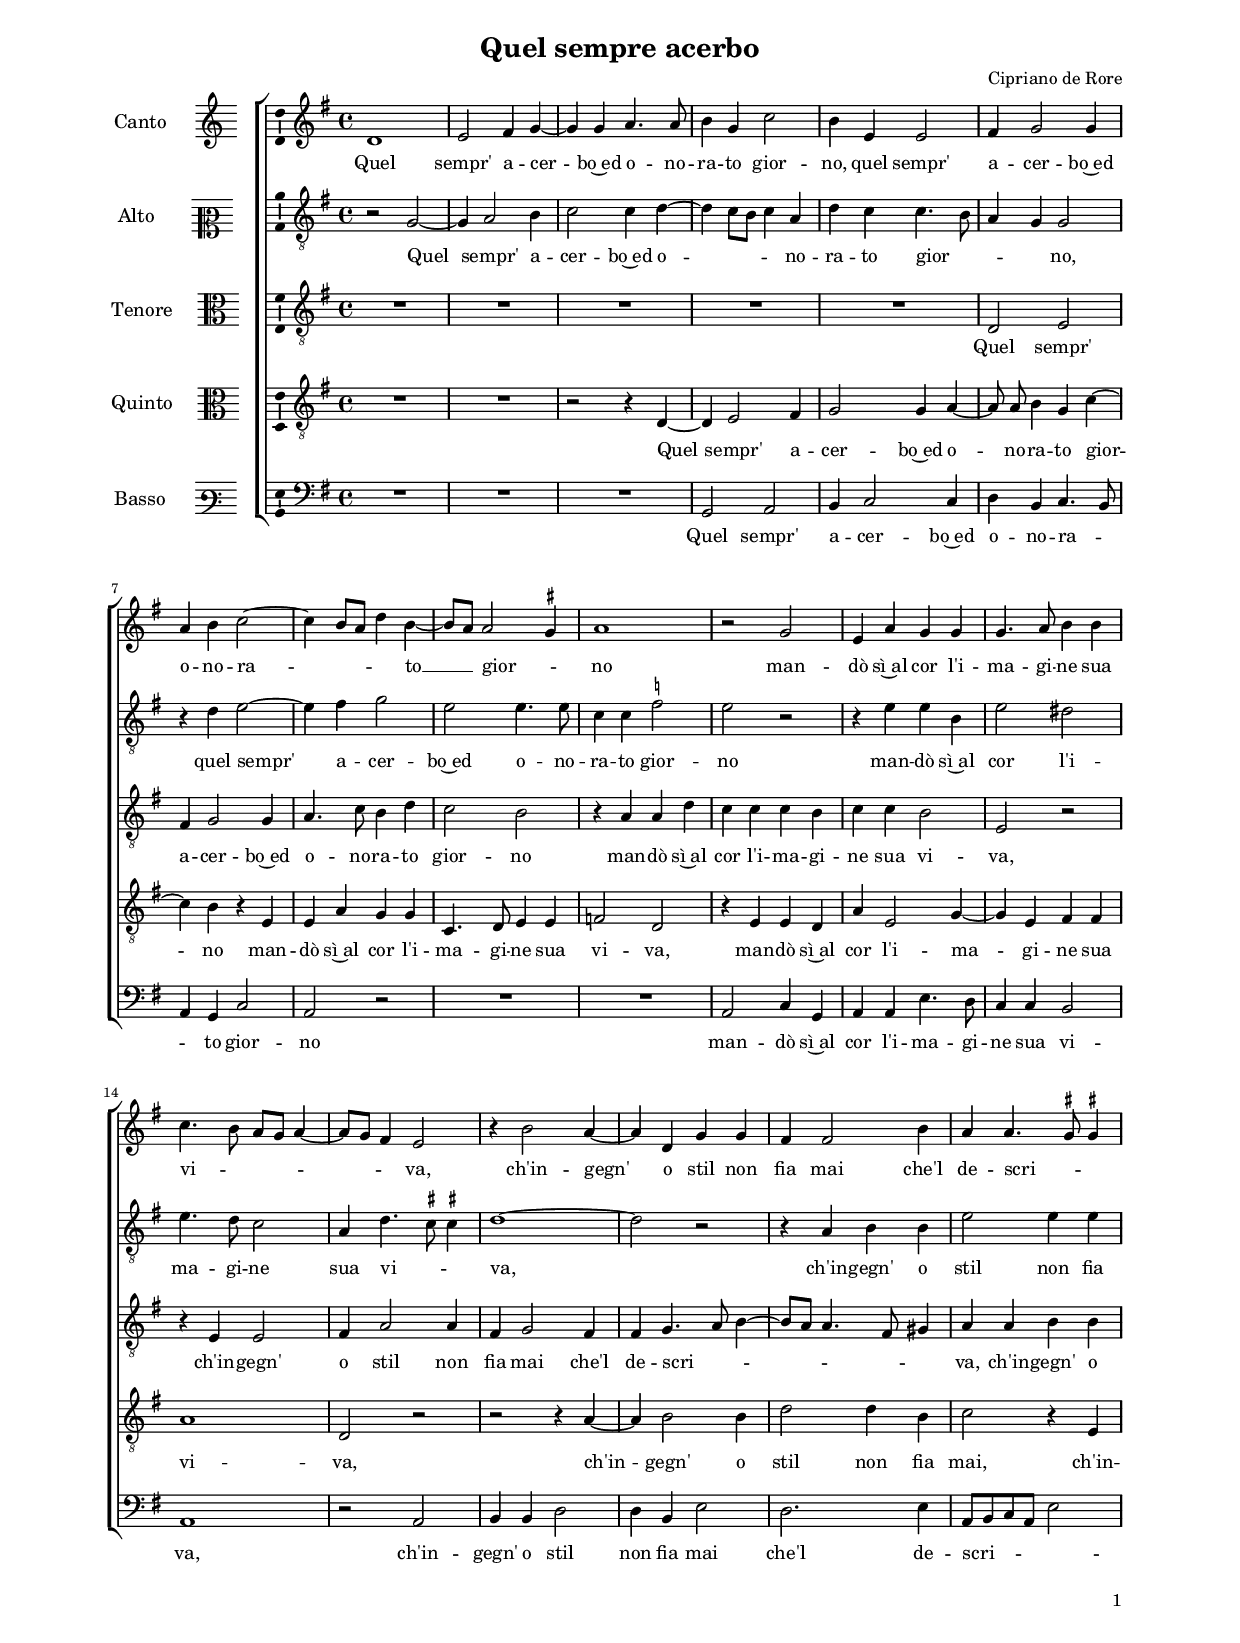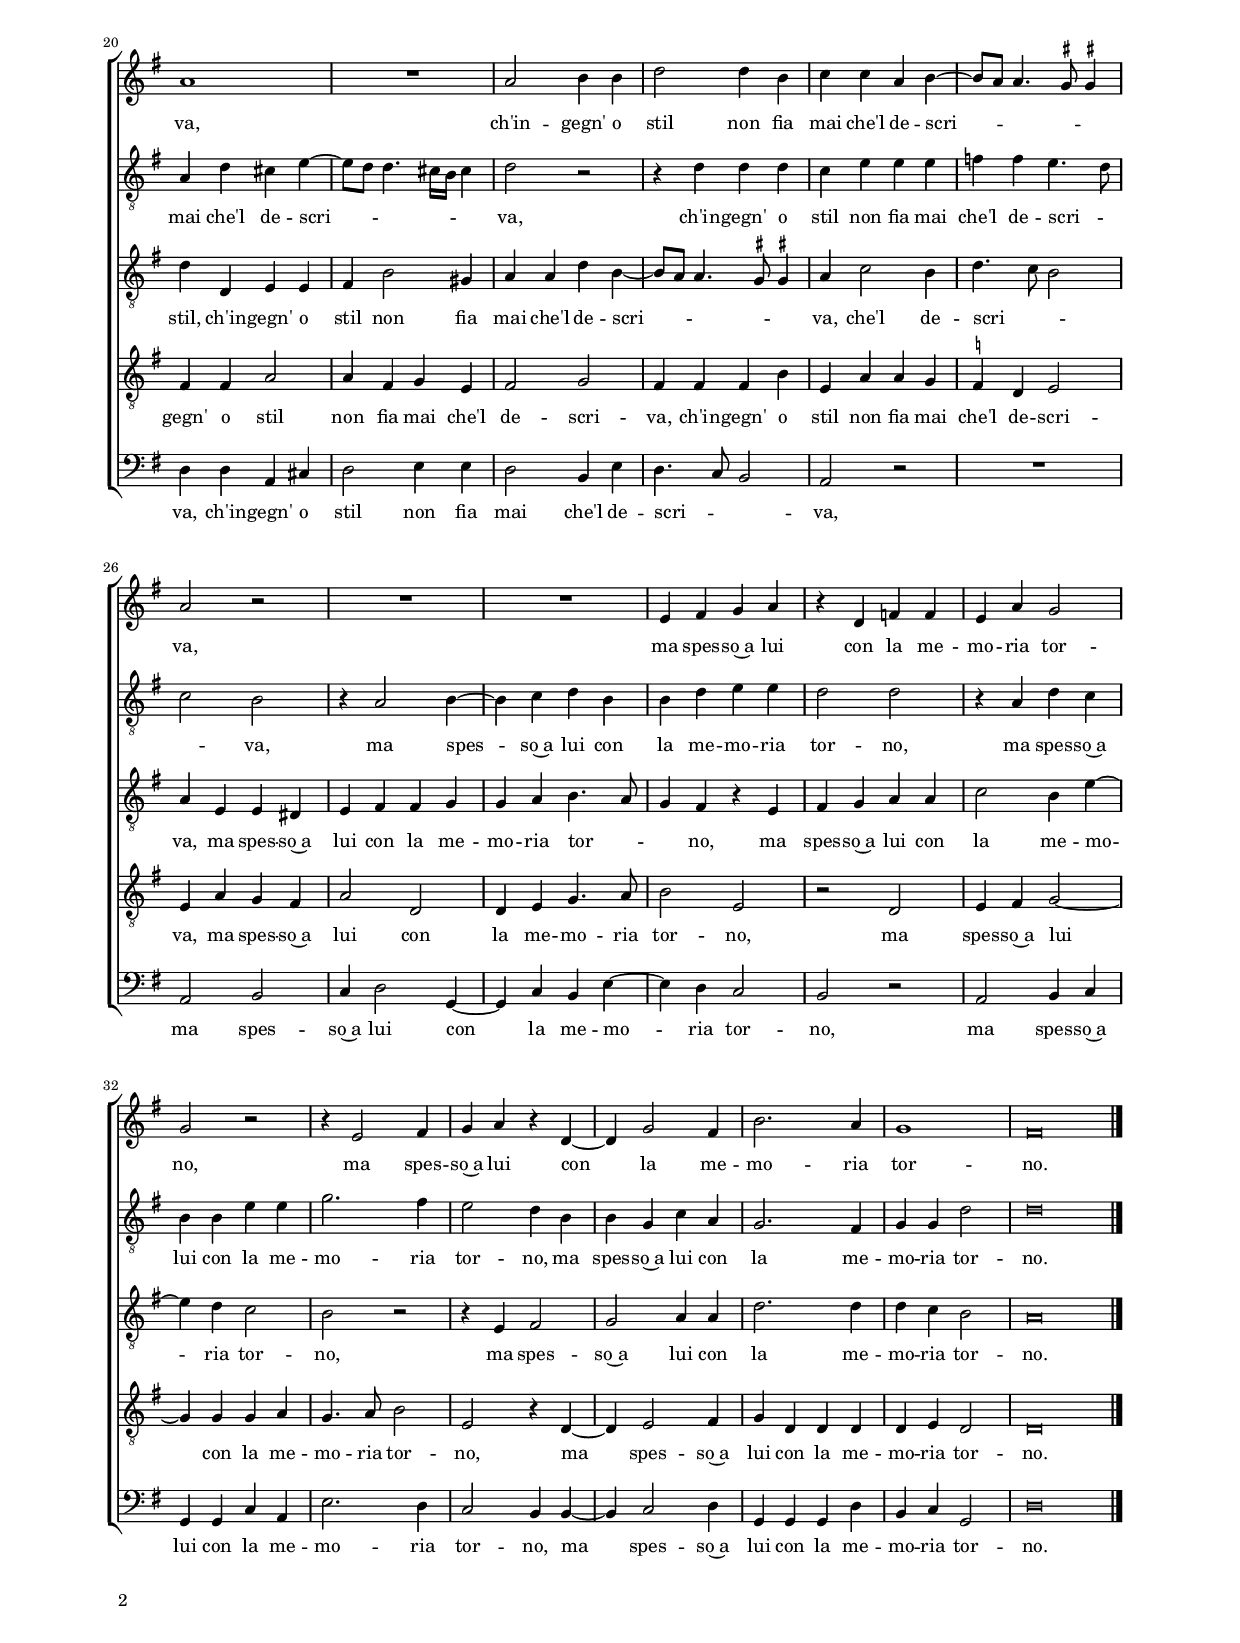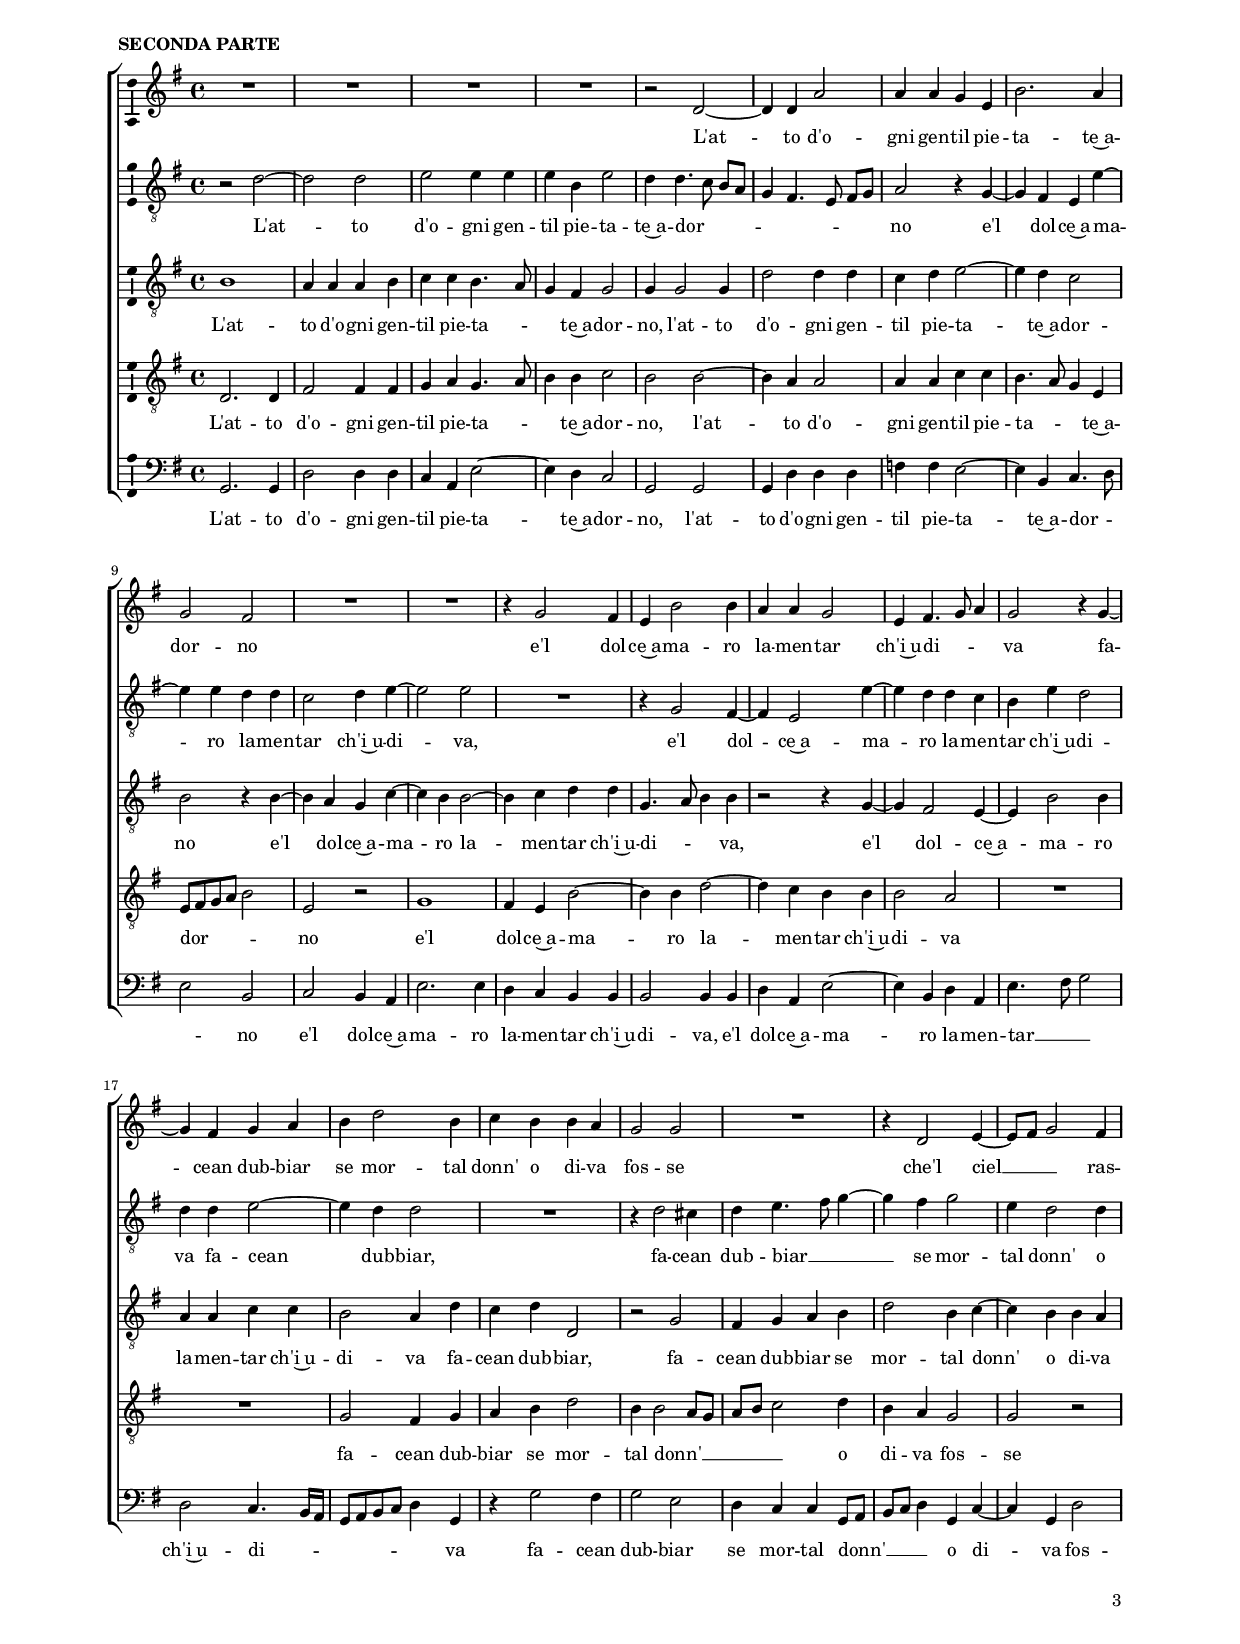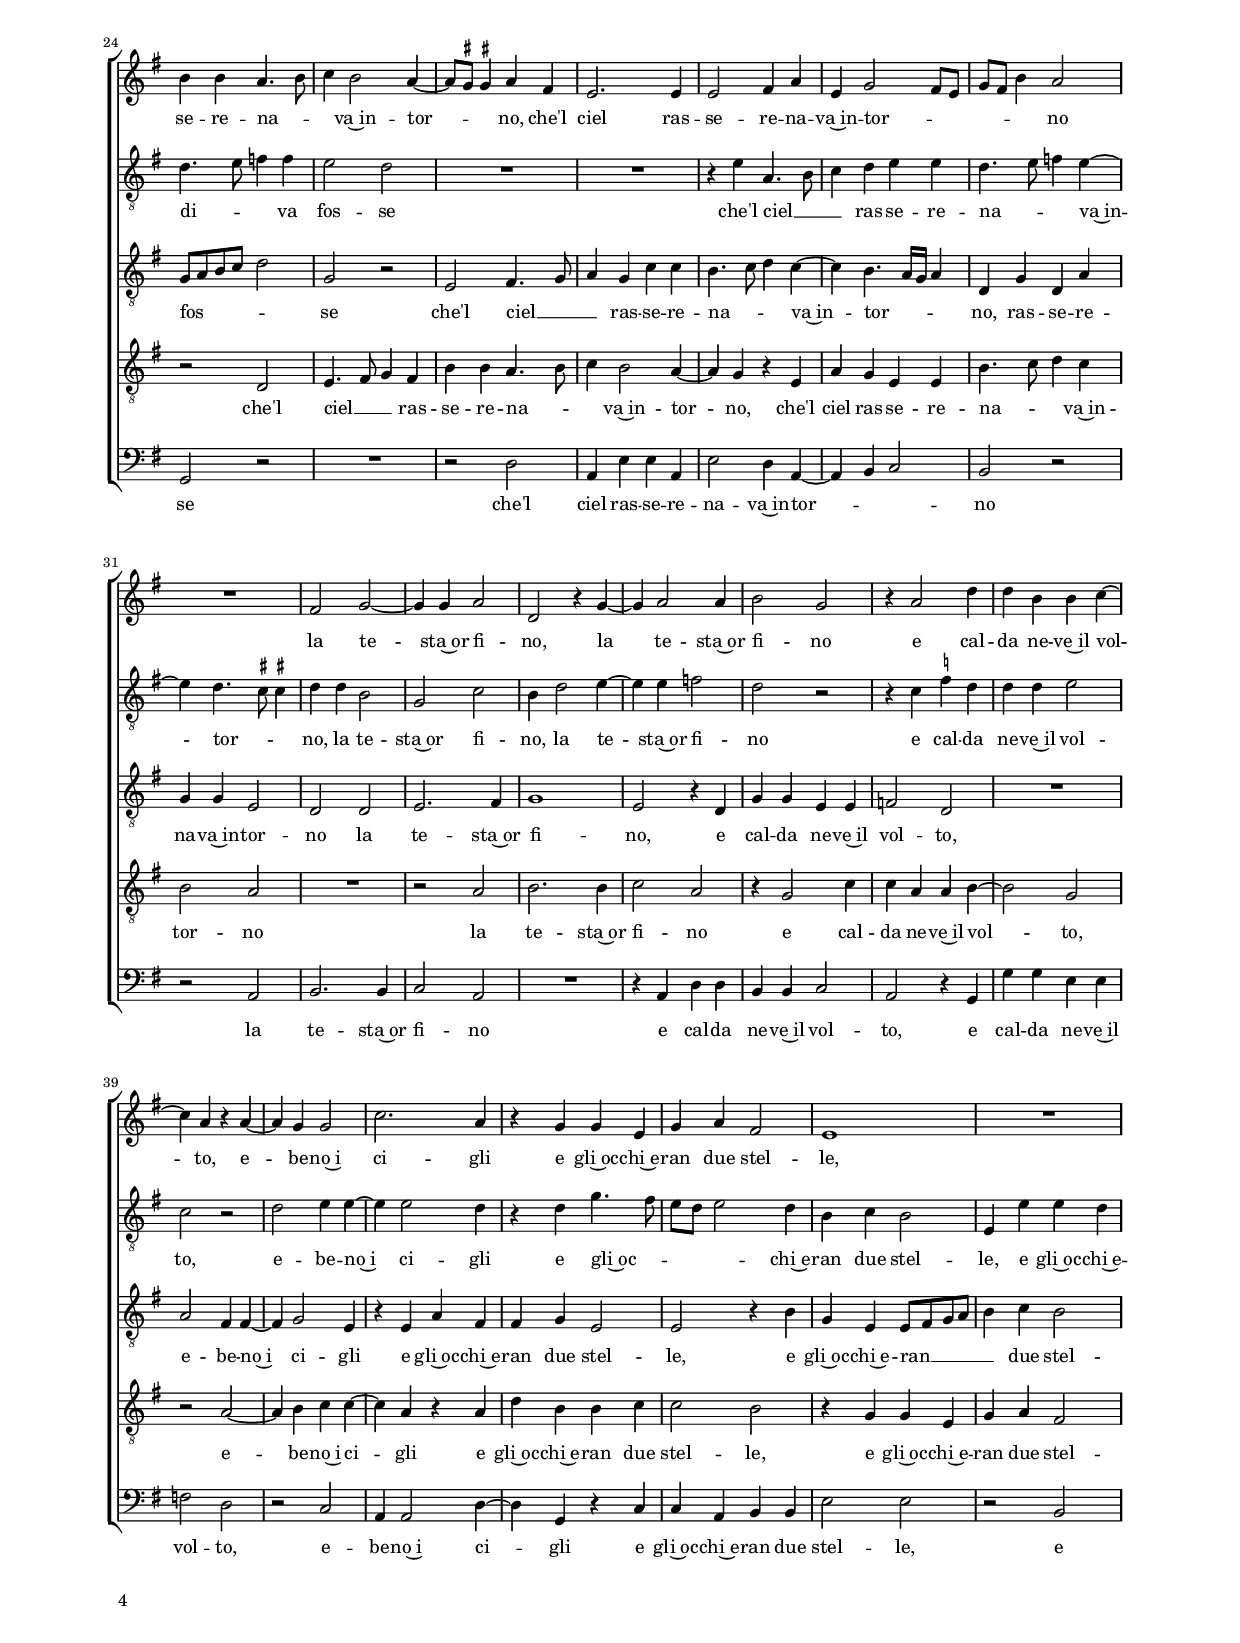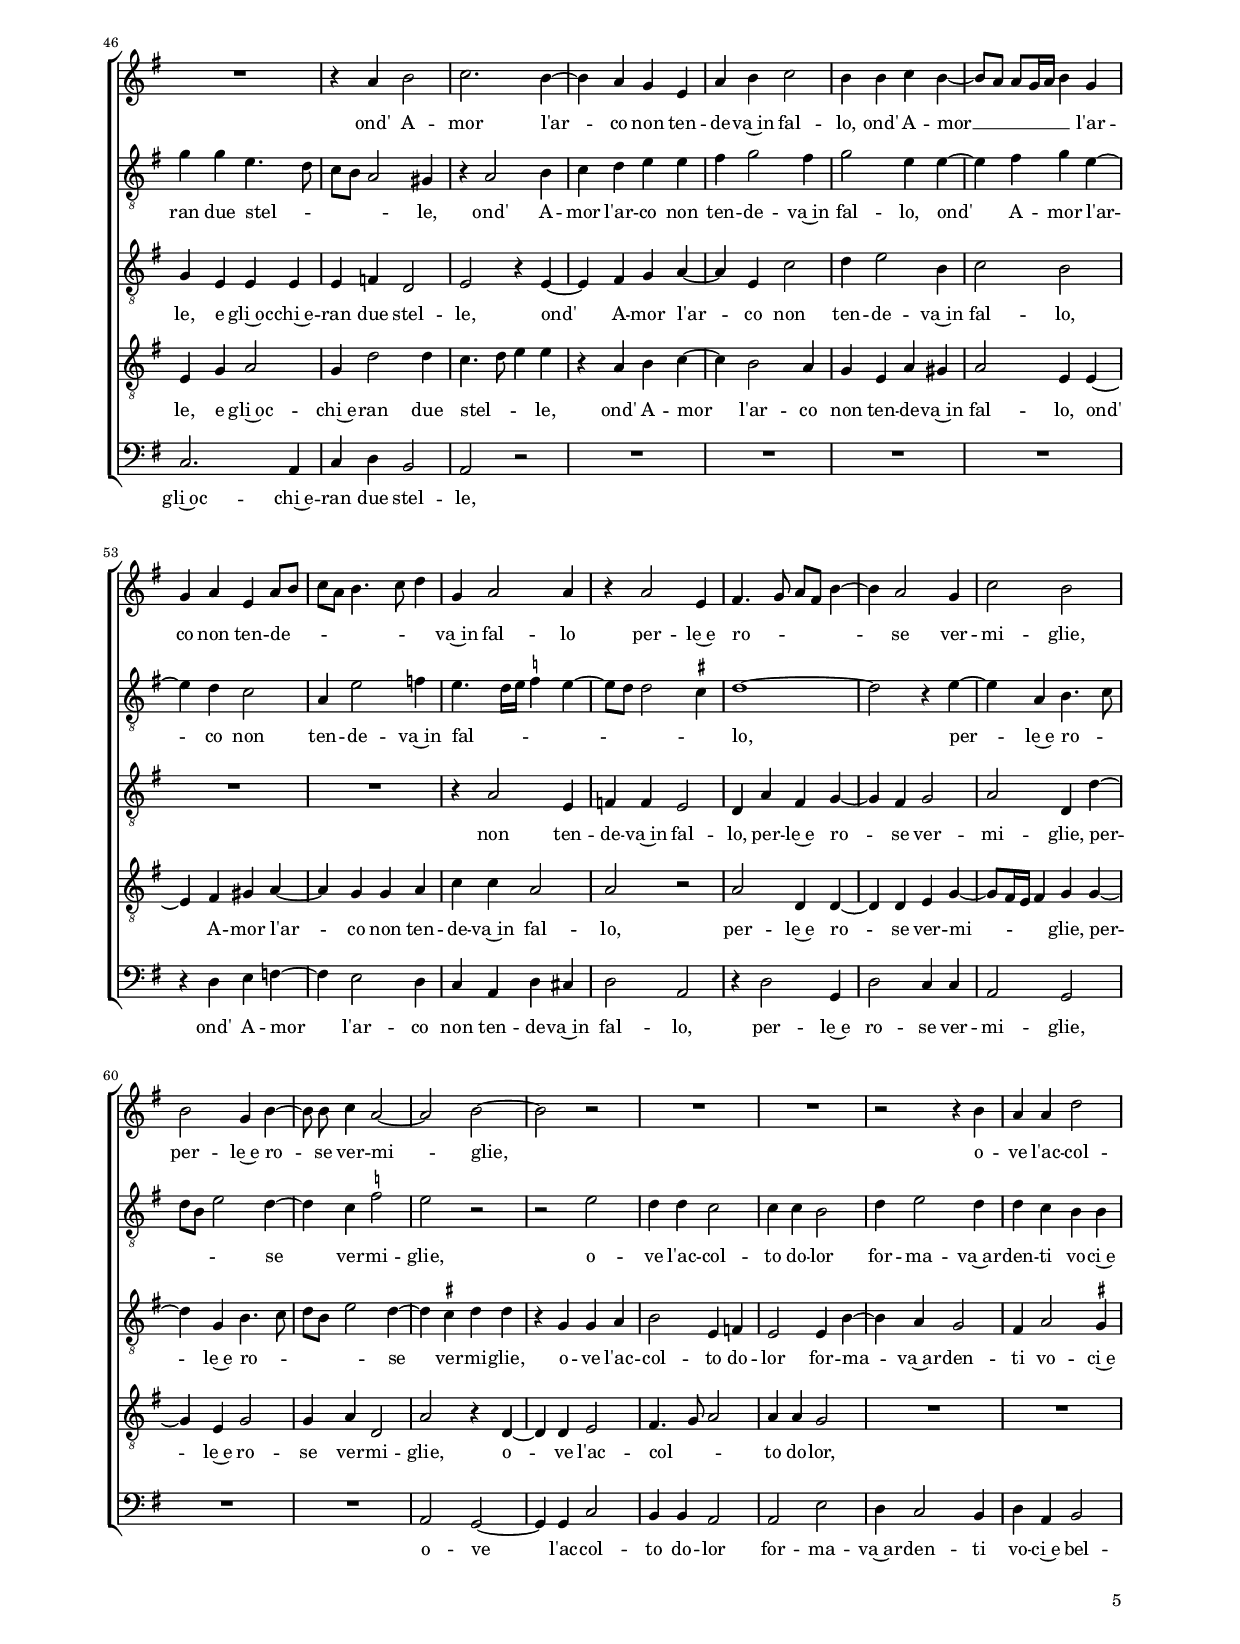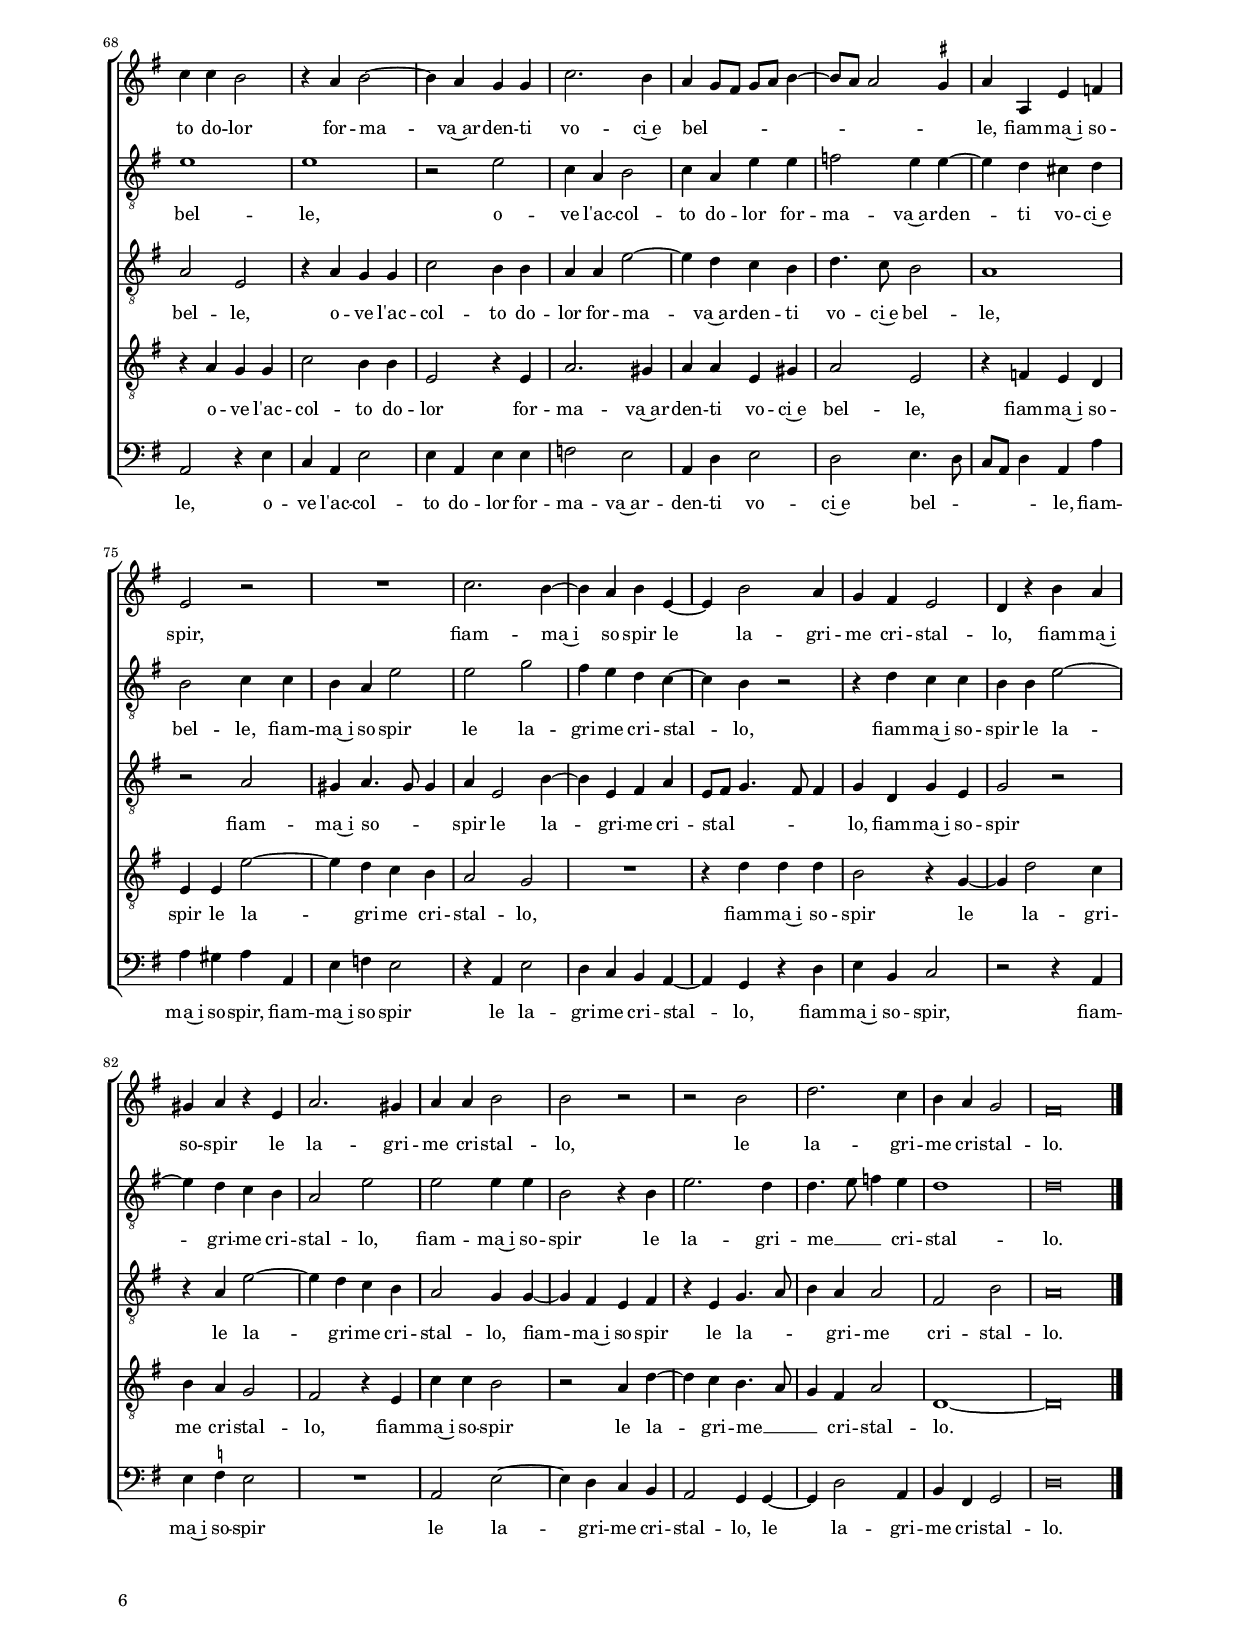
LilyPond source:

\header
{
  title="Quel sempre acerbo"
  composer="Cipriano de Rore"
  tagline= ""
}

\version "2.20.0"
\language deutsch
#(set-global-staff-size 15)
% #(set-default-paper-size "letter")
#(ly:set-option 'point-and-click #f)

	
	ficta = { \once \set suggestAccidentals = ##t }
	
	forget = #(define-music-function (music) (ly:music?) #{
		\accidentalStyle forget
		$music
		\accidentalStyle default
		#})


\paper
	{
	top-margin = 1.8 \cm
	bottom-margin = 1.2 \cm
	left-margin = 2 \cm
	right-margin = 2 \cm
	ragged-bottom = ##f
	ragged-last-bottom = ##t
	print-page-number = ##f
	score-system-spacing = #'((basic-distance . 16) (minimum-distance . 14) (padding . 5) (strechability . 150))
	system-system-spacing = #'((basic-distance . 16) (minimum-distance . 14) (padding . 5) (strechability . 150))
        oddFooterMarkup=\markup   \fill-line { "" \fromproperty #'page:page-number-string }
        evenFooterMarkup=\markup  \fill-line { \fromproperty #'page:page-number-string "" }
        last-bottom-spacing = #'((basic-distance . 12) (minimum-distance . 7) (padding . 4))
	systems-per-page = 3
%	page-count = 6
%	min-systems-per-page = 3
	}

global = {
    % \set Staff.autoBeaming = ##f
	\key c \major
	\time 4/4
    \set Score.tempoHideNote = ##t
    \tempo 4 = 100
    \skip 1*37
    \set Score.measureLength = #(ly:make-moment 2/1)
    \skip 1*2 \bar "|."
	}
	

incipitcantus = \markup { \score {
	{
	\set Staff.instrumentName = \markup { \fontsize #1 "Canto" }
	\key c \major
	\clef violin
	s4 \bar ""
	}
	\layout  {
	raggedright = ##t
	indent = 1.8 \cm
	line-width = 2.5 \cm
	\context { \Staff \remove Time_signature_engraver }
	\override Staff.Clef.Y-extent = #'(0 . 0)
	}} \hspace #1 }
      
      
incipitaltus = \markup { \score {
	{
	\set Staff.instrumentName = \markup { \fontsize #1 "Alto" }
	\key c \major
	\clef mezzosoprano
	s4 \bar ""
	}
	\layout  {
	raggedright = ##t
	indent = 1.8 \cm
	line-width = 2.5 \cm
	\context { \Staff \remove Time_signature_engraver }
	\override Staff.Clef.Y-extent = #'(0 . 0)
	}} \hspace #1 }


incipittenor = \markup { \score {
	{
	\set Staff.instrumentName = \markup { \fontsize #1 "Tenore" }
	\key c \major
	\clef alto
	s4 \bar ""
	}
	\layout  {
	raggedright = ##t
	indent = 1.8 \cm
	line-width = 2.5 \cm
	\context { \Staff \remove Time_signature_engraver }
	\override Staff.Clef.Y-extent = #'(0 . 0)
	}} \hspace #1 }
      
      
incipitquintus = \markup { \score {
	{
	\set Staff.instrumentName = \markup { \fontsize #1 "Quinto" }
	\key c \major
	\clef alto
	s4 \bar ""
	}
	\layout  {
	raggedright = ##t
	indent = 1.8 \cm
	line-width = 2.5 \cm
	\context { \Staff \remove Time_signature_engraver }
	\override Staff.Clef.Y-extent = #'(0 . 0)
	}} \hspace #1 }
      
      
incipitbassus = \markup { \score {
	{
	\set Staff.instrumentName = \markup { \fontsize #1 "Basso" }
	\key c \major
	\clef varbaritone
	s4 \bar ""
	}
	\layout  {
	raggedright = ##t
	indent = 1.8 \cm
	line-width = 2.5 \cm
	\context { \Staff \remove Time_signature_engraver }
	\override Staff.Clef.Y-extent = #'(0 . 0)
	}} \hspace #1 }


cantus =  \relative c''
	{
	g1
	a2 h4 c~
	c4 c d4. d8
	e4 c f2
%5
	e4 a, a2 |
	h4 c2 c4
	d4 e f2~
	f4 e8 d g4 e~
	e8 d d2 \ficta cis4
%10
	d1 |
	r2 c
	a4 d c c
	c4. d8 e4 e
	f4. e8 d c d4~
%15
	d8 c h4 a2 |
	r4 e'2 d4~
	d4 g, c c
	h4 h2 e4
	d4 d4. \ficta cis8 \ficta cis!4
%20
	d1 |
	R1
	d2 e4 e
	g2 g4 e
	f4 f d e~
%25
	e8 d d4. \ficta cis8 \ficta cis!4 |
	d2 r
	R1
	R1
	a4 h c d
%30
	r4 g, b b |
	a4 d c2
	c2 r
	r4 a2 h4
	c4 d r g,~
%35
	g4 c2 h4 |
	e2. d4
	c1
	h\breve |
	}


altus =  \relative c'
    {
	r2 c~
	c4 d2 e4
	f2 f4 g~
	g4 f8 e f4 d
%5
	g4 f f4. e8 |
	d4 c c2
	r4 g' a2~
	a4 h c2
	a2 a4. a8
%10
	f4 f \ficta b2 |
	a2 r
	r4 a a e
	a2 gis
	a4. g8 f2
%15
	d4 g4. \ficta fis8 \ficta fis!4 |
	g1~
	g2 r
	r4 d e e
	a2 a4 a
%20
	d,4 g fis a~ |
	a8 g g4. fis16 e fis4
	g2 r
	r4 g g g
	f4 a a a
%25
	b4 b a4. g8 |
	f2 e
	r4 d2 e4~
	e4 f g e
	e4 g a a
%30
	g2 g |
	r4 d g f
	e4 e a a
	c2. h4 
	a2 g4 e
%35
	e4 c f d |
	c2. h4
	c4 c g'2
	g\breve |
	}


tenor =  \relative c'
	{
	R1
	R1
	R1
	R1
%5
	R1 |
	g2 a
	h4 c2 c4
	d4. f8 e4 g
	f2 e
%10
	r4 d d g |
	f4 f f e
	f4 f e2
	a,2 r
	r4 a a2
%15
	h4 d2 d4 |
	h4 c2 h4
	h4 c4. d8 e4~
	e8 d d4. h8 cis4
	d4 d e e
%20
	g4 g, a a |
	h4 e2 cis4
	d4 d g e~
	e8 d d4. \ficta cis8 \ficta cis!4
    d4 f2 e4
%25
	g4. f8 e2 |
	d4 a a gis
	a4 h h c
	c4 d e4. d8
	c4 h r a
%30
	h4 c d d |
	f2 e4 a~
	a4 g f2
	e2 r
	r4 a, h2
%35
	c2 d4 d |
	g2. g4
	g4 f e2
	d\breve |
	}


quintus  =  \relative c'
	{
	R1
	R1
	r2 r4 g~
	g4 a2 h4
%5
	c2 c4 d~ |
	\autoBeamOff d8 d \autoBeamOn e4 c f~
	f4 e r a,
	a4 d c c
	f,4. g8 a4 a
%10
	b2 g |
	r4 a a g
	d'4 a2 c4~
	c4 a h h
	d1
%15
	g,2 r |
	r2 r4 d'~
	d4 e2 e4
	g2 g4 e
	f2 r4 a,
%20
	h4 h d2 |
	d4 h c a
	h2 c
	h4 h h e
	a,4 d d c
%25
	\ficta b4 g a2 |
	a4 d c h
	d2 g,
	g4 a c4. d8
	e2 a,
%30
	r2 g |
	a4 h c2~
	c4 c c d
	c4. d8 e2
	a,2 r4 g~
%35
	g4 a2 h4 |
	c4 g g g
	g4 a g2
	g\breve |
	}


bassus  =  \relative c
	{
	R1
	R1
	R1
	c2 d
%5
	e4 f2 f4 |
	g4 e f4. e8
	d4 c f2
	d2 r
	R1
%10
	R1 |
	d2 f4 c
	d4 d a'4. g8
	f4 f e2
	d1
%15
	r2 d |
	e4 e g2
	g4 e a2
	g2. a4
	d,8 e f d a'2
%20
	g4 g d fis |
	g2 a4 a
	g2 e4 a
	g4. f8 e2
	d2 r
%25
	R1 |
	d2 e
	f4 g2 c,4~
	c4 f e a~
	a4 g f2
%30
	e2 r |
	d2 e4 f
	c4 c f d
	a'2. g4
	f2 e4 e~
%35
	e4 f2 g4 |
	c,4 c c g'
	e4 f c2
	g'\breve |
	}


lyricscantus = \lyricmode {
	Quel sempr' a -- cer -- bo~ed o -- no -- ra -- to gior -- no,
    quel sempr' a -- cer -- bo~ed o -- no -- ra -- _ _ _ to __ _ gior -- _ no
    man -- dò sì~al cor l'i -- ma -- gi -- ne sua vi -- _ _ _ _ _ _ va,
    ch'in -- gegn' o stil non fia mai che'l de -- scri -- _ _ va,
    ch'in -- gegn' o stil non fia mai che'l de -- scri -- _ _ _ _ va,
    ma spes -- so~a lui con la me -- mo -- ria tor -- no,
    ma spes -- so~a lui con la me -- mo -- ria tor -- no.
	}


lyricsaltus = \lyricmode {
	Quel sempr' a -- cer -- bo~ed o -- _ _ _ no -- ra -- to gior -- _ _ _ no,
    quel sempr' a -- cer -- bo~ed o -- no -- ra -- to gior -- no
    man -- dò sì~al cor l'i -- ma -- gi -- ne sua vi -- _ _ va,
    ch'in -- gegn' o stil non fia mai che'l de -- scri -- _ _ _ _ _ va,
    ch'in -- gegn' o stil non fia mai che'l de -- scri -- _ _ va,
    ma spes -- so~a lui con la me -- mo -- ria tor -- no,
    ma spes -- so~a lui con la me -- mo -- ria tor -- no,
    ma spes -- so~a lui con la me -- mo -- ria tor -- no.
	}


lyricstenor = \lyricmode {
	Quel sempr' a -- cer -- bo~ed o -- no -- ra -- to gior -- no
    man -- dò sì~al cor l'i -- ma -- gi -- ne sua vi -- va,
    ch'in -- gegn' o stil non fia mai che'l de -- scri -- _ _ _ _ _ _ va,
    ch'in -- gegn' o stil,
    ch'in -- gegn' o stil non fia mai che'l de -- scri -- _ _ _ _ va,
    che'l de -- scri -- _ _ va,
    ma spes -- so~a lui con la me -- mo -- ria tor -- _ _ no,
    ma spes -- so~a lui con la me -- mo -- ria tor -- no,
    ma spes -- so~a lui con la me -- mo -- ria tor -- no.
	}


lyricsquintus = \lyricmode {
	Quel sempr' a -- cer -- bo~ed o -- no -- ra -- to gior -- no
    man -- dò sì~al cor l'i -- ma -- gi -- ne sua vi -- va,
    man -- dò sì~al cor l'i -- ma -- gi -- ne sua vi -- va,
    ch'in -- gegn' o stil non fia mai,
    ch'in -- gegn' o stil non fia mai che'l de -- scri -- va,
    ch'in -- gegn' o stil non fia mai che'l de -- scri -- va,
    ma spes -- so~a lui con la me -- mo -- ria tor -- no,
    ma spes -- so~a lui con la me -- mo -- ria tor -- no,
    ma spes -- so~a lui con la me -- mo -- ria tor -- no.
	}


lyricsbassus = \lyricmode {
	Quel sempr' a -- cer -- bo~ed o -- no -- ra -- _ _ to gior -- no
    man -- dò sì~al cor l'i -- ma -- gi -- ne sua vi -- va,
    ch'in -- gegn' o stil non fia mai che'l de -- scri -- _ _ _ _ va,
    ch'in -- gegn' o stil non fia mai che'l de -- scri -- _ _ va,
    ma spes -- so~a lui con la me -- mo -- ria tor -- no,
    ma spes -- so~a lui con la me -- mo -- ria tor -- no,
    ma spes -- so~a lui con la me -- mo -- ria tor -- no.
	}


\score
{  
	\transpose c g, {
	\new ChoirStaff \with { \override StaffGrouper.staff-staff-spacing.basic-distance = #12 }
	<<

	\new Staff << \global
	\new Voice="v1" {
		\set Staff.instrumentName=\incipitcantus
		\set Staff.midiInstrument = "reed organ"
		\clef violin
		\cantus }
	\new Lyrics \lyricsto "v1" {\lyricscantus }
	>>


	\new Staff << \global
	\new Voice="v2" {
		\set Staff.instrumentName=\incipitaltus
		\set Staff.midiInstrument = "reed organ"
                \clef "G_8"
		\altus}
	\new Lyrics \lyricsto "v2" {\lyricsaltus }
	>>


	\new Staff << \global
	\new Voice="v3" {
		\set Staff.instrumentName=\incipittenor
		\set Staff.midiInstrument = "reed organ"
		\clef "G_8"
		\tenor }
	\new Lyrics \lyricsto "v3" {\lyricstenor }
	>>


	\new Staff << \global
	\new Voice="v5" {
		\set Staff.instrumentName=\incipitquintus
		\set Staff.midiInstrument = "reed organ"
		\clef "G_8"
		\quintus}
	\new Lyrics \lyricsto "v5" {\lyricsquintus }
	>>


	\new Staff << \global
	\new Voice="v4" {
		\set Staff.instrumentName=\incipitbassus
		\set Staff.midiInstrument = "reed organ"
		\clef bass
		\bassus }
	\new Lyrics \lyricsto "v4" {\lyricsbassus}
	>>

	>>
	} % transpose

	\layout
	{
	indent = 2.5 \cm
	\context { \Staff \override TimeSignature.break-visibility = #end-of-line-invisible }
	\context { \Lyrics \override VerticalAxisGroup.nonstaff-relatedstaff-spacing.padding = #1.4 }
%	\context { \Lyrics \override LyricText.font-size = #1 }
	\context { \Staff \consists "Ambitus_engraver" }
	\context { \Score \override BarNumber.padding = #2 }
	\context { \Voice \override NoteHead.style = #'baroque }
	}


\midi
	{
	}

}

%%%%%%%%%%%%%%%%%%%%  SECUNDA PARS %%%%%%%%%%%%%%%%%%%%


global = {
	\key c \major
	\time 4/4
    \set Score.tempoHideNote = ##t
    \tempo 4 = 100
    \skip 1*88
    \set Score.measureLength = #(ly:make-moment 2/1)
    \skip 1*2 \bar "|."
	}


cantus =  \relative c''
	{
    R1    
	R1
	R1
	R1
%5
	r2 g~ |
	g4 g d'2
	d4 d c a
	e'2. d4
	c2 h
%10
	R1 |
	R1
	r4 c2 h4
	a4 e'2 e4
	d4 d c2
%15
	a4 h4. c8 d4 |
	c2 r4 c~
	c4 h c d
	e4 g2 e4
	f4 e e d
%20
	c2 c |
	R1
	r4 g2 a4~
	a8 h c2 h4
	e4 e d4. e8
%25
	f4 e2 d4~ |
	d8 \ficta cis \ficta cis!4 d h
	a2. a4
	a2 h4 d
	a4 c2 h8 a
%30
	c8 h e4 d2 |
	R1
	h2 c~
	c4 c d2
	g,2 r4 c~
%35
	c4 d2 d4 |
	e2 c
	r4 d2 g4
	g4 e e f~
	f4 d r d~
%40
	d4 c c2 |
	f2. d4
	r4 c c a
	c4 d h2
	a1
%45
	R1 |
	R1
	r4 d e2
	f2. e4~
	e4 d c a
%50
	d4 e f2 |
	e4 e f e~
	e8 d d[ c16 d] e4 c
	c4 d a d8 e
	f8 d e4. f8 g4
%55
	c,4 d2 d4 |
	r4 d2 a4
	h4. c8 d[ h] e4~
	e4 d2 c4
	f2 e
%60
	e2 c4 e~ |
	\autoBeamOff e8 e \autoBeamOn f4 d2~
	d2 e~
	e2 r
	R1
%65
	R1 |
	r2 r4 e
	d4 d g2
	f4 f e2
	r4 d e2~
%70
	e4 d c c |
	f2. e4
	d4 c8 h c[ d] e4~
	e8 d d2 \ficta cis4
	d4 d, a' b
%75
	a2 r |
	R1
	f'2. e4~
	e4 d e a,~
	a4 e'2 d4
%80
	c4 h a2 |
	g4 r4 e' d
	cis4 d r a
	d2. cis4
	d4 d e2
%85
	e2 r |
	r2 e
	g2. f4
	e4 d c2
	h\breve |
	}


altus =  \relative c'
    {
	r2 g'~
	g2 g
	a2 a4 a
	a4 e a2
%5
	g4 g4. f8 e[ d] |
	c4 h4. a8 h[ c]
	d2 r4 c~
	c4 h a a'~
	a4 a g g 
%10
	f2 g4 a~ |
	a2 a
	R1
	r4 c,2 h4~
	h4 a2 a'4~
%15
	a4 g g f |
	e4 a g2
	g4 g a2~
	a4 g g2
	R1
%20
	r4 g2 fis4 |
	g4 a4. h8 c4~
	c4 h c2
	a4 g2 g4
	g4. a8 b4 b
%25
	a2 g |
	R1
	R1
	r4 a d,4. e8
	f4 g a a
%30
	g4. a8 b4 a~ |
	a4 g4. \ficta fis8 \ficta fis!4
	g4 g e2
	c2 f
	e4 g2 a4~
%35
	a4 a b2 |
	g2 r
	r4 f \ficta b g
	g4 g a2
	f2 r
%40
	g2 a4 a~ |
	a4 a2 g4
	r4 g c4. h8
	a8 g a2 g4
	e4 f e2
%45
	a,4 a' a g |
	c4 c a4. g8
	f8 e d2 cis4
	r4 d2 e4
	f4 g a a
%50
	h4 c2 h4 |
	c2 a4 a~
	a4 h c a~
	a4 g f2
	d4 a'2 b4
%55
	a4. g16 a \ficta b4 a~ |
	a8 g g2 \ficta fis4
	g1~
	g2 r4 a~
	a4 d, e4. f8
%60
	g8 e a2 g4~ |
	g4 f \ficta b2
	a2 r
	r2 a
	g4 g f2
%65
	f4 f e2 |
	g4 a2 g4
	g4 f e e
	a1
	a1
%70
	r2 a |
	f4 d e2
	f4 d a' a
	b2 a4 a~
	a4 g fis g
%75
	e2 f4 f |
	e4 d a'2
	a2 c
	h4 a g f~
	f4 e r2
%80
	r4 g f f |
	e4 e a2~
	a4 g f e
	d2 a'
	a2 a4 a
%85
	e2 r4 e |
	a2. g4
	g4. a8 b4 a
	g1
	g\breve |
	}


tenor =  \relative c'
	{
	e1
	d4 d d e
	f4 f e4. d8
	c4 h c2
%5
	c4 c2 c4 |
	g'2 g4 g
	f4 g a2~
	a4 g f2
	e2 r4 e~
%10
	e4 d c f~ |
	f4 e e2~
	e4 f g g
	c,4. d8 e4 e
	r2 r4 c~
%15
	c4 h2 a4~ |
	a4 e'2 e4
	d4 d f f
	e2 d4 g
	f4 g g,2
%20
	r2 c |
	h4 c d e
	g2 e4 f~
	f4 e e d
	c8 d e f g2
%25
	c,2 r |
	a2 h4. c8
	d4 c f f
	e4. f8 g4 f~
	f4 e4. d16 c d4
%30
	g,4 c g d' |
	c4 c a2
	g2 g
	a2. h4
	c1
%35
	a2 r4 g |
	c4 c a a
	b2 g
	R1
	d'2 h4 h~
%40
	h4 c2 a4 |
	r4 a d h
	h4 c a2
	a2 r4 e'
	c4 a a8 h c d
%45
	e4 f e2 |
	c4 a a a
	a4 b g2
	a2 r4 a~
	a4 h c d~
%50
	d4 a f'2 |
	g4 a2 e4
	f2 e
	R1
	R1
%55
	r4 d2 a4 |
	b4 b a2
	g4 d' h c~
	c4 h c2
	d2 g,4 g'~
%60
	g4 c, e4. f8 |
	g8 e a2 g4~
	g4 \ficta fis g g
	r4 c, c d
	e2 a,4 b
%65
	a2 a4 e'~ |
	e4 d c2
	h4 d2 \ficta cis4
	d2 a
	r4 d c c
%70
	f2 e4 e |
	d4 d a'2~
	a4 g f e
	g4. f8 e2
	d1
%75
	r2 d |
	cis4 d4. cis8 cis4
	d4 a2 e'4~
	e4 a, h d
	a8 h c4. h8 h4
%80
	c4 g c a |
	c2 r
	r4 d a'2~
	a4 g f e
	d2 c4 c~
%85
	c4 h a h |
	r4 a c4. d8
	e4 d d2
	h2 e
	d\breve |
	}


quintus  =  \relative c'
	{
	g2. g4
	h2 h4 h
	c4 d c4. d8
	e4 e f2
%5
	e2 e~ |
	e4 d d2
	d4 d f f
	e4. d8 c4 a
	a8 h c d e2
%10
	a,2 r |
	c1
	h4 a e'2~
	e4 e g2~
	g4 f e e
%15
	e2 d |
	R1
	R1
	c2 h4 c
	d4 e g2
%20
	e4 e2 d8 c |
	d8 e f2 g4
	e4 d c2
	c2 r
	r2 g
%25
	a4. h8 c4 h |
	e4 e d4. e8
	f4 e2 d4~
	d4 c r a
	d4 c a a
%30
	e'4. f8 g4 f |
	e2 d
	R1
	r2 d
	e2. e4
%35
	f2 d |
	r4 c2 f4
	f4 d d e~
	e2 c
	r2 d~
%40
	d4 e f f~ |
	f4 d r d
	g4 e e f
	f2 e
	r4 c c a
%45
	c4 d h2 |
	a4 c d2
	c4 g'2 g4
	f4. g8 a4 a
	r4 d, e f~
%50
	f4 e2 d4 |
	c4 a d cis
	d2 a4 a~
	a4 h cis d~
	d4 c c d
%55
	f4 f d2 |
	d2 r
	d2 g,4 g~
	g4 g a c~
	c8 h16 a h4 c c~
%60
	c4 a c2 |
	c4 d g,2
	d'2 r4 g,~
	g4 g a2
	h4. c8 d2
%65
	d4 d c2 |
	R1
	R1
	r4 d c c
	f2 e4 e
%70
	a,2 r4 a |
	d2. cis4
	d4 d a cis
	d2 a
	r4 b a g
%75
	a4 a a'2~ |
	a4 g f e
	d2 c
	R1
	r4 g' g g
%80
	e2 r4 c~ |
	c4 g'2 f4
	e4 d c2
	h2 r4 a
	f'4 f e2
%85
	r2 d4 g~ |
	g4 f e4. d8
	c4 h d2
    g,1~
	g\breve |
	}


bassus  =  \relative c
	{
	c2. c4
	g'2 g4 g
	f4 d a'2~
	a4 g f2
%5
	c2 c |
	c4 g' g g
	b4 b a2~
	a4 e f4. g8
	a2 e
%10
	f2 e4 d |
	a'2. a4
	g4 f e e
	e2 e4 e
	g4 d a'2~
%15
	a4 e g d |
	a'4. h8 c2
	g2 f4. e16 d
	c8 d e f g4 c,
	r4 c'2 h4
%20
	c2 a |
	g4 f f c8 d
	e8 f g4 c, f~
	f4 c g'2
	c,2 r
%25
	R1 |
	r2 g'
	d4 a' a d,
	a'2 g4 d~
	d4 e f2
%30
	e2 r |
	r2 d
	e2. e4
	f2 d
	R1
%35
	r4 d g g |
	e4 e f2
	d2 r4 c
	c'4 c a a
	b2 g
%40
	r2 f |
	d4 d2 g4~
	g4 c, r f
	f4 d e e
	a2 a
%45
	r2 e |
	f2. d4
	f4 g e2
	d2 r
	R1
%50
	R1 |
	R1 |
	R1
	r4 g a b~
	b4 a2 g4
%55
	f4 d g fis |
	g2 d
	r4 g2 c,4
	g'2 f4 f
	d2 c
%60
	R1 |
	R1
	d2 c~
	c4 c f2
	e4 e d2
%65
	d2 a' |
	g4 f2 e4
	g4 d e2
	d2 r4 a'
	f4 d a'2
%70
	a4 d, a' a |
	b2 a
	d,4 g a2
	g2 a4. g8
	f8 d g4 d d'
%75
	d4 cis d d, |
	a'4 b a2
	r4 d, a'2
	g4 f e d~
	d4 c r g'
%80
	a4 e f2 |
	r2 r4 d
	a'4 \ficta b a2
	R1
	d,2 a'~
%85
	a4 g f e |
	d2 c4 c~
	c4 g'2 d4
	e4 h c2
	g'\breve |
	}


lyricscantus = \lyricmode {
	L'at -- to d'o -- gni gen -- til pie -- ta -- te~a -- dor -- no
    e'l dol -- ce~a -- ma -- ro la -- men -- tar ch'i~u -- di -- _ _ va
    fa -- cean dub -- biar se mor -- tal donn' o di -- va fos -- se
    che'l ciel __ _ _ ras -- se -- re -- na -- _ _ va~in -- tor -- _ _ no,
    che'l ciel ras -- se -- re -- na -- va~in -- tor -- _ _ _ _ _ no
    la te -- sta~or fi -- no,
    la te -- sta~or fi -- no
    e cal -- da ne -- ve~il vol -- to,
    e -- be -- no~i ci -- gli
    e gli~oc -- chi~e -- ran due stel -- le,
    ond' A -- mor l'ar -- co non ten -- de -- va~in fal -- lo,
    ond' A -- mor __ _ _ _ _ _ l'ar -- co non ten -- de -- _ _ _ _ _ _ va~in fal -- lo
    per -- le~e ro -- _ _ _ _ se ver -- mi -- glie,
    per -- le~e ro -- se ver -- mi -- glie,
    o -- ve l'ac -- col -- to do -- lor for -- ma -- va~ar -- den -- ti
    vo -- ci~e bel -- _ _ _ _ _ _ _ _ le,
    fiam -- ma~i so -- spir,
    fiam -- ma~i so -- spir le la -- gri -- me cri -- stal -- lo,
    fiam -- ma~i so -- spir le la -- gri -- me cri -- stal -- lo,
    le la -- gri -- me cri -- stal -- lo.
	}


lyricsaltus = \lyricmode {
	L'at -- to d'o -- gni gen -- til pie -- ta -- te~a -- dor -- _ _ _ _ _ _ _ _ no
    e'l dol -- ce~a -- ma -- ro la -- men -- tar ch'i~u -- di -- va,
    e'l dol -- ce~a -- ma -- ro la -- men -- tar ch'i~u -- di -- va
    fa -- cean dub -- biar,
    fa -- cean dub -- biar __ _ _ se mor -- tal donn' o di -- _ _ va fos -- se
    che'l ciel __ _ _ ras -- se -- re -- na -- _ _ va~in -- tor -- _ _ no,
    la te -- sta~or fi -- no,
    la te -- sta~or fi -- no
    e cal -- da ne -- ve~il vol -- to,
    e -- be -- no~i ci -- gli
    e gli~oc -- _ _ _ _ chi~e -- ran due stel -- le,
    e gli~oc -- chi~e -- ran due stel -- _ _ _ _ le,
    ond' A -- mor l'ar -- co non ten -- de -- va~in fal -- lo,
    ond' A -- mor l'ar -- co non ten -- de -- va~in fal -- _ _ _ _ _ _ _ lo,
    per -- le~e ro -- _ _ _ _ se ver -- mi -- glie,
    o -- ve l'ac -- col -- to do -- lor for -- ma -- va~ar -- den -- ti
    vo -- ci~e bel -- le,
    o -- ve l'ac -- col -- to do -- lor for -- ma -- va~ar -- den -- ti
    vo -- ci~e bel -- le,
    fiam -- ma~i so -- spir le la -- gri -- me cri -- stal -- lo,
    fiam -- ma~i so -- spir le la -- gri -- me cri -- stal -- lo,
    fiam -- ma~i so -- spir le la -- gri -- me __ _ _ cri -- stal -- lo.
	}


lyricstenor = \lyricmode {
	L'at -- to d'o -- gni gen -- til pie -- ta -- _ _ te~a -- dor -- no,
    l'at -- to d'o -- gni gen -- til pie -- ta -- te~a -- dor -- no
    e'l dol -- ce~a -- ma -- ro la -- men -- tar ch'i~u -- di -- _ _ va,
    e'l dol -- ce~a -- ma -- ro la -- men -- tar ch'i~u -- di -- va
    fa -- cean dub -- biar,
    fa -- cean dub -- biar se mor -- tal donn' o di -- va fos -- _ _ _ _ se
    che'l ciel __ _ _ ras -- se -- re -- na -- _ _ va~in -- tor -- _ _ _ no,
    ras -- se -- re -- na -- va~in -- tor -- no
    la te -- sta~or fi -- no,
    e cal -- da ne -- ve~il vol -- to,
    e -- be -- no~i ci -- gli
    e gli~oc -- chi~e -- ran due stel -- le,
    e gli~oc -- chi~e -- ran __ _ _ _ _ due stel -- le,
    e gli~oc -- chi~e -- ran due stel -- le,
    ond' A -- mor l'ar -- co non ten -- de -- va~in fal -- lo,
    non ten -- de -- va~in fal -- lo,
    per -- le~e ro -- se ver -- mi -- glie,
    per -- le~e ro -- _ _ _ _ se ver -- mi -- glie,
    o -- ve l'ac -- col -- to do -- lor for -- ma -- va~ar -- den -- ti
    vo -- ci~e bel -- le,
    o -- ve l'ac -- col -- to do -- lor for -- ma -- va~ar -- den -- ti
    vo -- ci~e bel -- le,
    fiam -- ma~i so -- _ _ spir le la -- gri -- me cri -- stal -- _ _ _ _ lo,
    fiam -- ma~i so -- spir le la -- gri -- me cri -- stal -- lo,
    fiam -- ma~i so -- spir le la -- _ _ gri -- me cri -- stal -- lo.
	}


lyricsquintus = \lyricmode {
	L'at -- to d'o -- gni gen -- til pie -- ta -- _ _ te~a -- dor -- no,
    l'at -- to d'o -- gni gen -- til pie -- ta -- _ _ te~a -- dor -- _ _ _ _ no
    e'l dol -- ce~a -- ma -- ro la -- men -- tar ch'i~u -- di -- va
    fa -- cean dub -- biar se mor -- tal donn' __ _ _ _ _ _ o di -- va fos -- se
    che'l ciel __ _ _ ras -- se -- re -- na -- _ _ va~in -- tor -- no,
    che'l ciel ras -- se -- re -- na -- _ _ va~in -- tor -- no
    la te -- sta~or fi -- no
    e cal -- da ne -- ve~il vol -- to,
    e -- be -- no~i ci -- gli
    e gli~oc -- chi~e -- ran due stel -- le,
    e gli~oc -- chi~e -- ran due stel -- le,
    e gli~oc -- chi~e -- ran due stel -- _ _ le,
    ond' A -- mor l'ar -- co non ten -- de -- va~in fal -- lo,
    ond' A -- mor l'ar -- co non ten -- de -- va~in fal -- lo,
    per -- le~e ro -- se ver -- mi -- _ _ _ glie,
    per -- le~e ro -- se ver -- mi -- glie,
    o -- ve l'ac -- col -- _ _ to do -- lor,
    o -- ve l'ac -- col -- to do -- lor for -- ma -- va~ar -- den -- ti
    vo -- ci~e bel -- le,
    fiam -- ma~i so -- spir le la -- gri -- me cri -- stal -- lo,
    fiam -- ma~i so -- spir le la -- gri -- me cri -- stal -- lo,
    fiam -- ma~i so -- spir le la -- gri -- me __ _ _ cri -- stal -- lo.
	}


lyricsbassus = \lyricmode {
	L'at -- to d'o -- gni gen -- til pie -- ta -- te~a -- dor -- no,
    l'at -- to d'o -- gni gen -- til pie -- ta -- te~a -- dor -- _ _ no
    e'l dol -- ce~a -- ma -- ro la -- men -- tar ch'i~u -- di -- va,
    e'l dol -- ce~a -- ma -- ro la -- men -- tar __ _ _ ch'i~u -- di -- _ _ _ _ _ _ _ va
    fa -- cean dub -- biar se mor -- tal donn' __ _ _ _ _ o di -- va fos -- se
    che'l ciel ras -- se -- re -- na -- va~in -- tor -- _ _ no
    la te -- sta~or fi -- no
    e cal -- da ne -- ve~il vol -- to,
    e cal -- da ne -- ve~il vol -- to,
    e -- be -- no~i ci -- gli
    e gli~oc -- chi~e -- ran due stel -- le,
    e gli~oc -- chi~e -- ran due stel -- le,
    ond' A -- mor l'ar -- co non ten -- de -- va~in fal -- lo,
    per -- le~e ro -- se ver -- mi -- glie,
    o -- ve l'ac -- col -- to do -- lor for -- ma -- va~ar -- den -- ti
    vo -- ci~e bel -- le,
    o -- ve l'ac -- col -- to do -- lor for -- ma -- va~ar -- den -- ti
    vo -- ci~e bel -- _ _ _ _ le,
    fiam -- ma~i so -- spir,
    fiam -- ma~i so -- spir le la -- gri -- me cri -- stal -- lo,
    fiam -- ma~i so -- spir,
    fiam -- ma~i so -- spir le la -- gri -- me cri -- stal -- lo,
    le la -- gri -- me cri -- stal -- lo.
	}


\score
	{  
	\transpose c g, {
	\new ChoirStaff \with { \override StaffGrouper.staff-staff-spacing.basic-distance = #12 }
	<<

	\new Staff <<\global
	\new Voice="v1" {
	  %\set Staff.instrumentName=Cantus
		\set Staff.midiInstrument = "reed organ"
		\clef violin
		\cantus }
	\new Lyrics \lyricsto "v1" {\lyricscantus }
	>>


	\new Staff << \global
	\new Voice="v2" {
	  %\set Staff.instrumentName=Altus
		\set Staff.midiInstrument = "reed organ"
		\clef "G_8"
		\altus}
	\new Lyrics \lyricsto "v2" {\lyricsaltus }
	>>


	\new Staff <<\global
	\new Voice="v3" {
	  %\set Staff.instrumentName=Tenor
		\set Staff.midiInstrument = "reed organ"
		\clef "G_8"
		\tenor }
	\new Lyrics \lyricsto "v3" {\lyricstenor }
	>>


	\new Staff << \global
	\new Voice="v5" {
	  %\set Staff.instrumentName=Quintus
		\set Staff.midiInstrument = "reed organ"
		\clef "G_8"
		\quintus}
	\new Lyrics \lyricsto "v5" {\lyricsquintus }
	>>


	\new Staff <<\global
	\new Voice="v4" {
	  %\set Staff.instrumentName=Bassus
		\set Staff.midiInstrument = "reed organ"
		\clef bass
		\bassus }
	\new Lyrics \lyricsto "v4" {\lyricsbassus}
	>>
	
	>>
	} % transpose

	\layout
	{
	indent = 0 \cm
	\context { \Staff \override TimeSignature.break-visibility = #end-of-line-invisible }
	\context { \Lyrics \override VerticalAxisGroup.nonstaff-relatedstaff-spacing.padding = #1.4 }
%	\context { \Lyrics \override LyricText.font-size = #1 }
	\context { \Staff \consists "Ambitus_engraver" }
	\context { \Score \override BarNumber.padding = #2 }
	\context { \Voice \override NoteHead.style = #'baroque }
	}

        \header { piece = \markup { \raise #2 \bold "SECONDA PARTE"} }

\midi
	{
	}
	
}

% EOF
